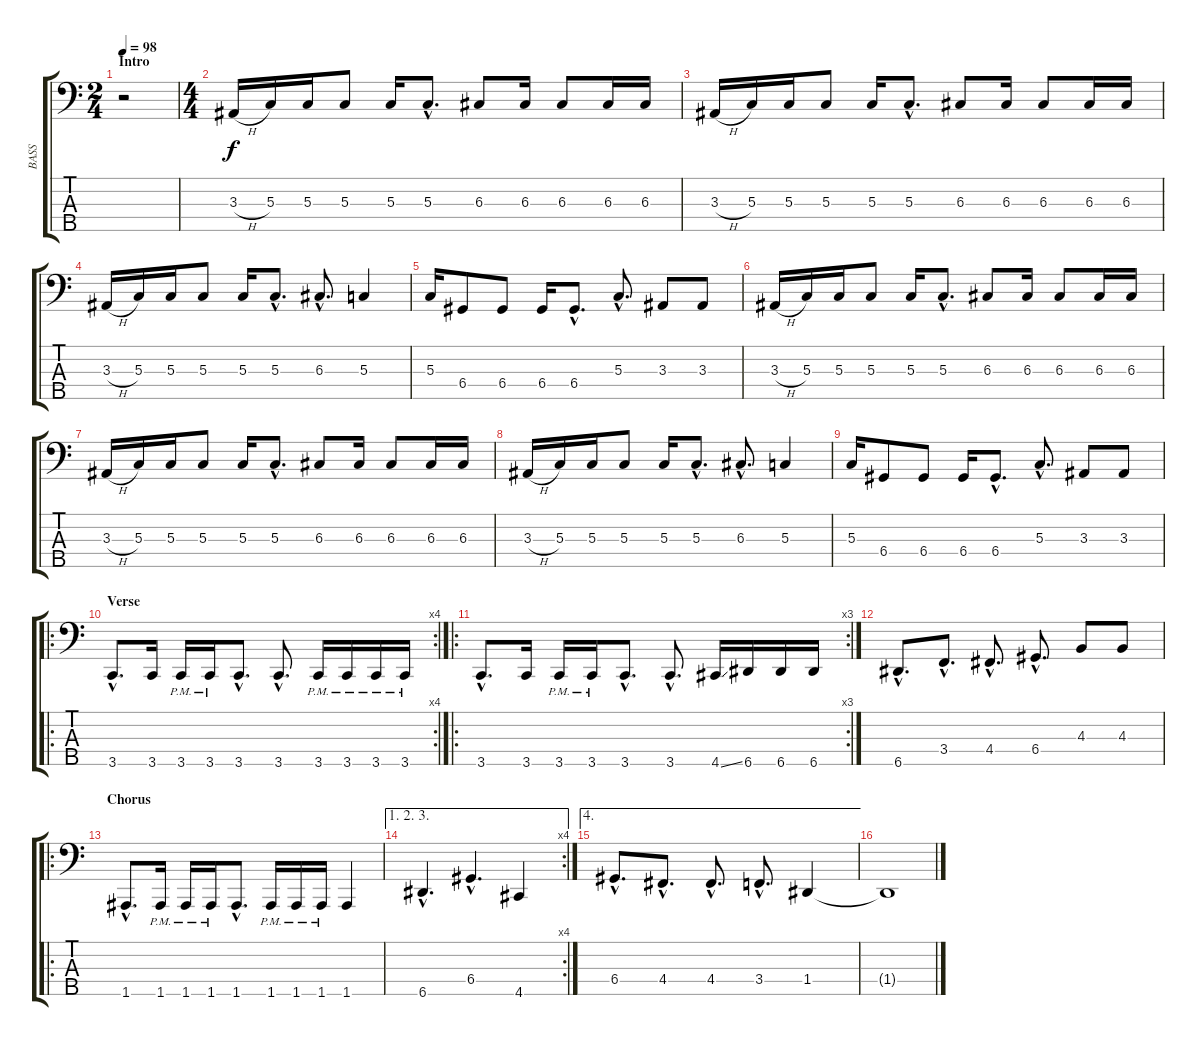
\track ("BASS" "BASS") {instrument electricbassfinger}
\staff {score tabs}
\tuning (F2 C2 G1 D1 A0) {hide}
\ts (2 4)
\section ("" "Intro")
\tempo 98
\clef f4
\ks c
r.2{dy f instrument electricbassfinger} |
\ts (4 4)
3.3{h}.16 5.3.16 5.3.16 5.3.8 5.3.16 5.3{hac}.8{d} 6.3.8 6.3.16 6.3.8 6.3.16 6.3.16 |
3.3{h}.16 5.3.16 5.3.16 5.3.8 5.3.16 5.3{hac}.8{d} 6.3.8 6.3.16 6.3.8 6.3.16 6.3.16 |
3.3{h}.16 5.3.16 5.3.16 5.3.8 5.3.16 5.3{hac}.8{d} 6.3{hac}.8{d} 5.3.4 |
5.3.16 6.4.8 6.4.8 6.4.16 6.4{hac}.8{d} 5.3{hac}.8{d} 3.3.8 3.3.8 |
3.3{h}.16 5.3.16 5.3.16 5.3.8 5.3.16 5.3{hac}.8{d} 6.3.8 6.3.16 6.3.8 6.3.16 6.3.16 |
3.3{h}.16 5.3.16 5.3.16 5.3.8 5.3.16 5.3{hac}.8{d} 6.3.8 6.3.16 6.3.8 6.3.16 6.3.16 |
3.3{h}.16 5.3.16 5.3.16 5.3.8 5.3.16 5.3{hac}.8{d} 6.3{hac}.8{d} 5.3.4 |
5.3.16 6.4.8 6.4.8 6.4.16 6.4{hac}.8{d} 5.3{hac}.8{d} 3.3.8 3.3.8 |
\ro
\rc 4
\section ("" "Verse")
3.5{hac}.8{d} 3.5.16 3.5{pm}.16 3.5{pm}.16 3.5{hac}.8{d} 3.5{hac}.8{d} 3.5{pm}.16 3.5{pm}.16 3.5{pm}.16 3.5{pm}.16 |
\ro
\rc 3
3.5{hac}.8{d} 3.5.16 3.5{pm}.16 3.5{pm}.16 3.5{hac}.8{d} 3.5{hac}.8{d} 4.5{ss}.16 6.5.16 6.5.16 6.5.16 |
6.5{hac}.8{d} 3.4{hac}.8{d} 4.4{hac}.8{d} 6.4{hac}.8{d} 4.3.8 4.3.8 |
\ro
\section ("" "Chorus")
1.5{hac}.8{d} 1.5{pm}.16 1.5{pm}.16 1.5{pm}.16 1.5{hac}.8{d} 1.5{pm}.16 1.5{pm}.16 1.5{pm}.16 1.5.4 |
\ae (1 2 3)
\rc 4
6.5{hac}.4{d} 6.4{hac}.4{d} 4.5.4 |
\ae 4
6.4{hac}.8{d} 4.4{hac}.8{d} 4.4{hac}.8{d} 3.4{hac}.8{d} 1.4.4 |
1.4{t}.1
